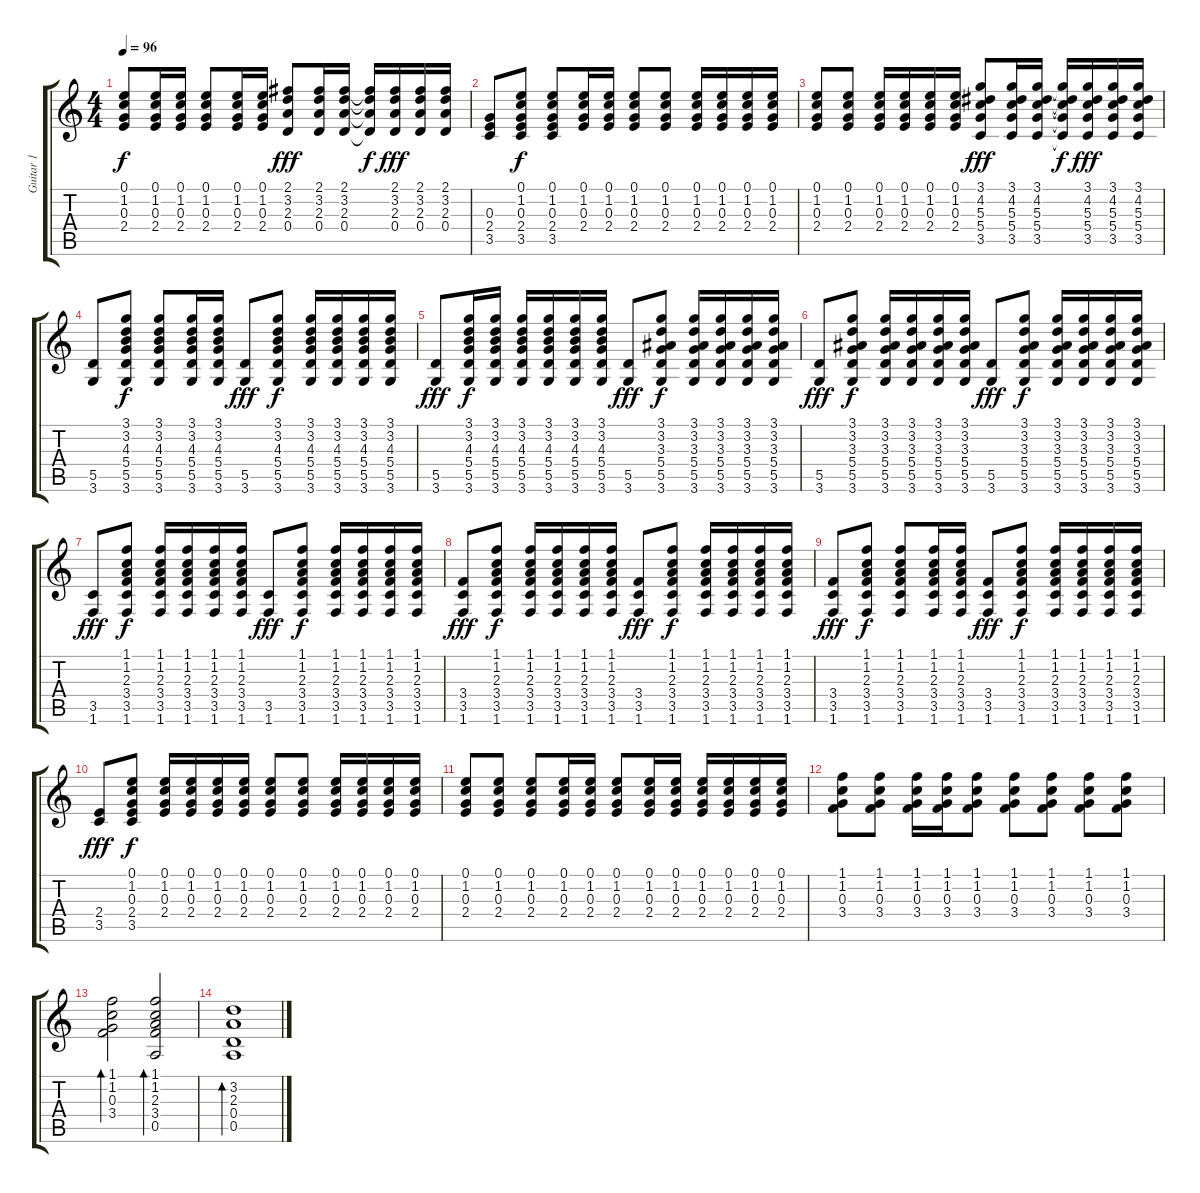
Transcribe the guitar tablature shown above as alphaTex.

\track ("Guitar 1" "Guitar 1") {instrument acousticguitarsteel}
\staff {score tabs}
\tuning (E4 B3 G3 D3 A2 E2) {hide}
\ts (4 4)
\tempo 96
\clef g2
\ks c
(0.1 1.2 0.3 2.4).8{dy f} (0.1 1.2 0.3 2.4).16 (0.1 1.2 0.3 2.4).16 (0.1 1.2 0.3 2.4).8 (0.1 1.2 0.3 2.4).16 (0.1 1.2 0.3 2.4).16 (2.1 3.2 2.3 0.4).8{dy fff} (2.1 3.2 2.3 0.4).16 (2.1 3.2 2.3 0.4).16 (2.1{t} 3.2{t} 2.3{t} 0.4{t}).16{dy f} (2.1 3.2 2.3 0.4).16{dy fff} (2.1 3.2 2.3 0.4).16 (2.1 3.2 2.3 0.4).16 |
(0.3 2.4 3.5).8 (0.1 1.2 0.3 2.4 3.5).8{dy f} (0.1 1.2 0.3 2.4 3.5).8 (0.1 1.2 0.3 2.4).16 (0.1 1.2 0.3 2.4).16 (0.1 1.2 0.3 2.4).8 (0.1 1.2 0.3 2.4).8 (0.1 1.2 0.3 2.4).16 (0.1 1.2 0.3 2.4).16 (0.1 1.2 0.3 2.4).16 (0.1 1.2 0.3 2.4).16 |
(0.1 1.2 0.3 2.4).8 (0.1 1.2 0.3 2.4).8 (0.1 1.2 0.3 2.4).16 (0.1 1.2 0.3 2.4).16 (0.1 1.2 0.3 2.4).16 (0.1 1.2 0.3 2.4).16 (3.1 4.2 5.3 5.4 3.5).8{dy fff} (3.1 4.2 5.3 5.4 3.5).16 (3.1 4.2 5.3 5.4 3.5).16 (3.1{t} 4.2{t} 5.3{t} 5.4{t} 3.5{t}).16{dy f} (3.1 4.2 5.3 5.4 3.5).16{dy fff} (3.1 4.2 5.3 5.4 3.5).16 (3.1 4.2 5.3 5.4 3.5).16 |
(5.5 3.6).8 (3.1 3.2 4.3 5.4 5.5 3.6).8{dy f} (3.1 3.2 4.3 5.4 5.5 3.6).8 (3.1 3.2 4.3 5.4 5.5 3.6).16 (3.1 3.2 4.3 5.4 5.5 3.6).16 (5.5 3.6).8{dy fff} (3.1 3.2 4.3 5.4 5.5 3.6).8{dy f} (3.1 3.2 4.3 5.4 5.5 3.6).16 (3.1 3.2 4.3 5.4 5.5 3.6).16 (3.1 3.2 4.3 5.4 5.5 3.6).16 (3.1 3.2 4.3 5.4 5.5 3.6).16 |
(5.5 3.6).8{dy fff} (3.1 3.2 4.3 5.4 5.5 3.6).16{dy f} (3.1 3.2 4.3 5.4 5.5 3.6).16 (3.1 3.2 4.3 5.4 5.5 3.6).16 (3.1 3.2 4.3 5.4 5.5 3.6).16 (3.1 3.2 4.3 5.4 5.5 3.6).16 (3.1 3.2 4.3 5.4 5.5 3.6).16 (5.5 3.6).8{dy fff} (3.1 3.2 3.3 5.4 5.5 3.6).8{dy f} (3.1 3.2 3.3 5.4 5.5 3.6).16 (3.1 3.2 3.3 5.4 5.5 3.6).16 (3.1 3.2 3.3 5.4 5.5 3.6).16 (3.1 3.2 3.3 5.4 5.5 3.6).16 |
(5.5 3.6).8{dy fff} (3.1 3.2 3.3 5.4 5.5 3.6).8{dy f} (3.1 3.2 3.3 5.4 5.5 3.6).16 (3.1 3.2 3.3 5.4 5.5 3.6).16 (3.1 3.2 3.3 5.4 5.5 3.6).16 (3.1 3.2 3.3 5.4 5.5 3.6).16 (5.5 3.6).8{dy fff} (3.1 3.2 3.3 5.4 5.5 3.6).8{dy f} (3.1 3.2 3.3 5.4 5.5 3.6).16 (3.1 3.2 3.3 5.4 5.5 3.6).16 (3.1 3.2 3.3 5.4 5.5 3.6).16 (3.1 3.2 3.3 5.4 5.5 3.6).16 |
(3.5 1.6).8{dy fff} (1.1 1.2 2.3 3.4 3.5 1.6).8{dy f} (1.1 1.2 2.3 3.4 3.5 1.6).16 (1.1 1.2 2.3 3.4 3.5 1.6).16 (1.1 1.2 2.3 3.4 3.5 1.6).16 (1.1 1.2 2.3 3.4 3.5 1.6).16 (3.5 1.6).8{dy fff} (1.1 1.2 2.3 3.4 3.5 1.6).8{dy f} (1.1 1.2 2.3 3.4 3.5 1.6).16 (1.1 1.2 2.3 3.4 3.5 1.6).16 (1.1 1.2 2.3 3.4 3.5 1.6).16 (1.1 1.2 2.3 3.4 3.5 1.6).16 |
(3.4 3.5 1.6).8{dy fff} (1.1 1.2 2.3 3.4 3.5 1.6).8{dy f} (1.1 1.2 2.3 3.4 3.5 1.6).16 (1.1 1.2 2.3 3.4 3.5 1.6).16 (1.1 1.2 2.3 3.4 3.5 1.6).16 (1.1 1.2 2.3 3.4 3.5 1.6).16 (3.4 3.5 1.6).8{dy fff} (1.1 1.2 2.3 3.4 3.5 1.6).8{dy f} (1.1 1.2 2.3 3.4 3.5 1.6).16 (1.1 1.2 2.3 3.4 3.5 1.6).16 (1.1 1.2 2.3 3.4 3.5 1.6).16 (1.1 1.2 2.3 3.4 3.5 1.6).16 |
(3.4 3.5 1.6).8{dy fff} (1.1 1.2 2.3 3.4 3.5 1.6).8{dy f} (1.1 1.2 2.3 3.4 3.5 1.6).8 (1.1 1.2 2.3 3.4 3.5 1.6).16 (1.1 1.2 2.3 3.4 3.5 1.6).16 (3.4 3.5 1.6).8{dy fff} (1.1 1.2 2.3 3.4 3.5 1.6).8{dy f} (1.1 1.2 2.3 3.4 3.5 1.6).16 (1.1 1.2 2.3 3.4 3.5 1.6).16 (1.1 1.2 2.3 3.4 3.5 1.6).16 (1.1 1.2 2.3 3.4 3.5 1.6).16 |
(2.4 3.5).8{dy fff} (0.1 1.2 0.3 2.4 3.5).8{dy f} (0.1 1.2 0.3 2.4).16 (0.1 1.2 0.3 2.4).16 (0.1 1.2 0.3 2.4).16 (0.1 1.2 0.3 2.4).16 (0.1 1.2 0.3 2.4).8 (0.1 1.2 0.3 2.4).8 (0.1 1.2 0.3 2.4).16 (0.1 1.2 0.3 2.4).16 (0.1 1.2 0.3 2.4).16 (0.1 1.2 0.3 2.4).16 |
(0.1 1.2 0.3 2.4).8 (0.1 1.2 0.3 2.4).8 (0.1 1.2 0.3 2.4).8 (0.1 1.2 0.3 2.4).16 (0.1 1.2 0.3 2.4).16 (0.1 1.2 0.3 2.4).8 (0.1 1.2 0.3 2.4).16 (0.1 1.2 0.3 2.4).16 (0.1 1.2 0.3 2.4).16 (0.1 1.2 0.3 2.4).16 (0.1 1.2 0.3 2.4).16 (0.1 1.2 0.3 2.4).16 |
(1.1 1.2 0.3 3.4).8 (1.1 1.2 0.3 3.4).8 (1.1 1.2 0.3 3.4).16 (1.1 1.2 0.3 3.4).16 (1.1 1.2 0.3 3.4).8 (1.1 1.2 0.3 3.4).8 (1.1 1.2 0.3 3.4).8 (1.1 1.2 0.3 3.4).8 (1.1 1.2 0.3 3.4).8 |
(1.1 1.2 0.3 3.4).2{bd 120} (1.1 1.2 2.3 3.4 0.5).2{bd 120} |
(3.2 2.3 0.4 0.5).1{bd 120}
